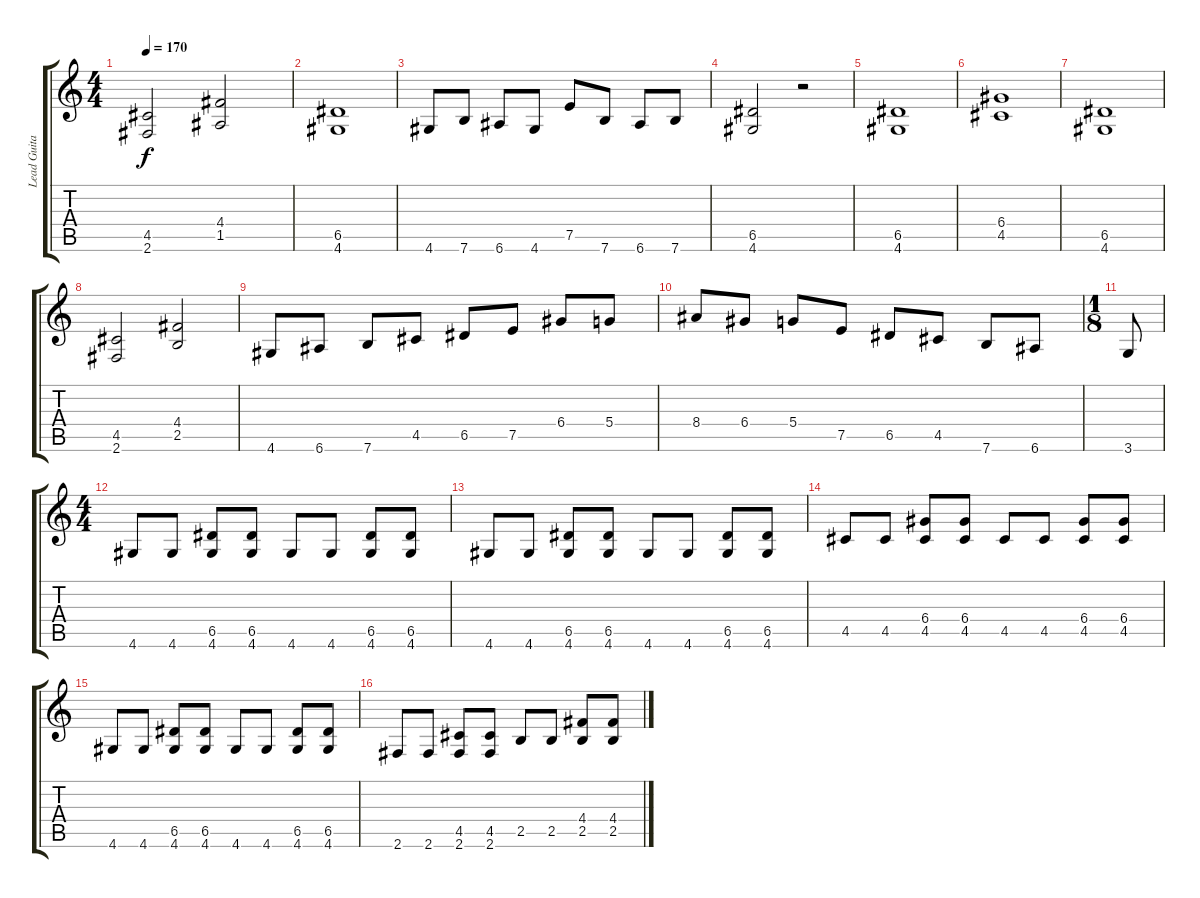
\track ("Lead Guitar" "Lead Guita") {instrument overdrivenguitar}
\staff {score tabs}
\tuning (E4 B3 G3 D3 A2 E2) {hide}
\ts (4 4)
\tempo 170
\clef g2
\ks c
(4.5 2.6).2{dy f} (4.4 1.5).2 |
(6.5 4.6).1 |
4.6.8 7.6.8 6.6.8 4.6.8 7.5.8 7.6.8 6.6.8 7.6.8 |
(6.5 4.6).2 r.2 |
(6.5 4.6).1 |
(6.4 4.5).1 |
(6.5 4.6).1 |
(4.5 2.6).2 (4.4 2.5).2 |
4.6.8 6.6.8 7.6.8 4.5.8 6.5.8 7.5.8 6.4.8 5.4.8 |
8.4.8 6.4.8 5.4.8 7.5.8 6.5.8 4.5.8 7.6.8 6.6.8 |
\ts (1 8)
3.6.8 |
\ts (4 4)
4.6.8 4.6.8 (6.5 4.6).8 (6.5 4.6).8 4.6.8 4.6.8 (6.5 4.6).8 (6.5 4.6).8 |
4.6.8 4.6.8 (6.5 4.6).8 (6.5 4.6).8 4.6.8 4.6.8 (6.5 4.6).8 (6.5 4.6).8 |
4.5.8 4.5.8 (6.4 4.5).8 (6.4 4.5).8 4.5.8 4.5.8 (6.4 4.5).8 (6.4 4.5).8 |
4.6.8 4.6.8 (6.5 4.6).8 (6.5 4.6).8 4.6.8 4.6.8 (6.5 4.6).8 (6.5 4.6).8 |
2.6.8 2.6.8 (4.5 2.6).8 (4.5 2.6).8 2.5.8 2.5.8 (4.4 2.5).8 (4.4 2.5).8
